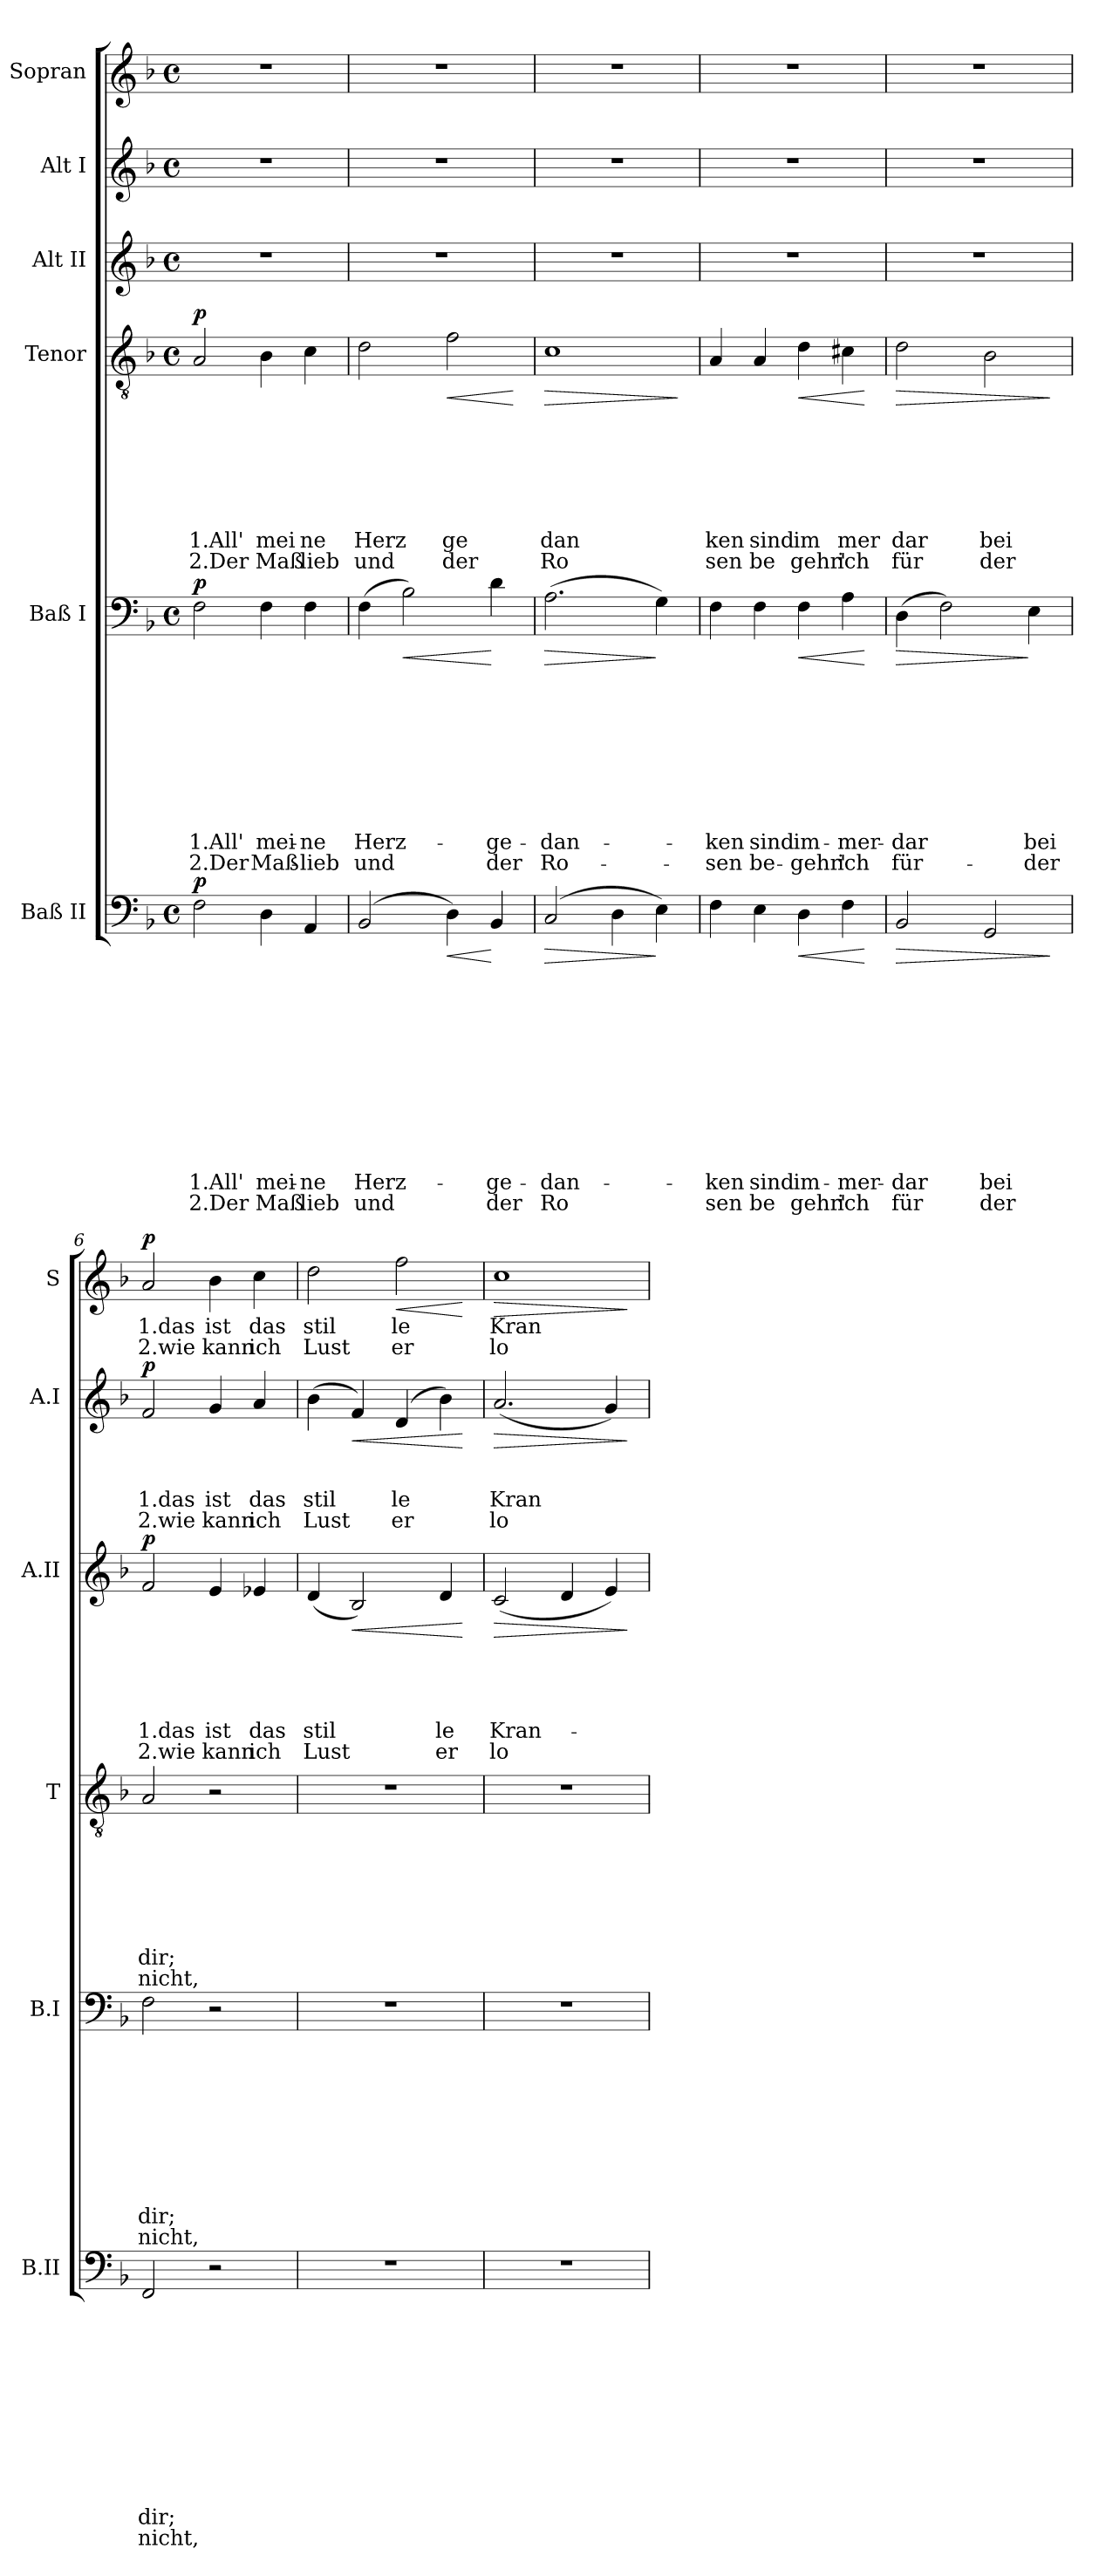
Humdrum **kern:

**kern	**text	**text	**text	**text	**text	**text	**text	**text	**text	**text	**text	**text	**dynam	**kern	**text	**text	**text	**text	**text	**text	**text	**text	**text	**text	**dynam	**kern	**text	**text	**text	**text	**text	**text	**text	**text	**dynam	**kern	**text	**text	**text	**text	**text	**text	**dynam	**kern	**text	**text	**text	**text	**dynam	**kern	**text	**text	**dynam
*part6	*part6	*part6	*part6	*part6	*part6	*part6	*part6	*part6	*part6	*part6	*part6	*part6	*part6	*part5	*part5	*part5	*part5	*part5	*part5	*part5	*part5	*part5	*part5	*part5	*part5	*part4	*part4	*part4	*part4	*part4	*part4	*part4	*part4	*part4	*part4	*part3	*part3	*part3	*part3	*part3	*part3	*part3	*part3	*part2	*part2	*part2	*part2	*part2	*part2	*part1	*part1	*part1	*part1
*staff6	*staff6	*staff6	*staff6	*staff6	*staff6	*staff6	*staff6	*staff6	*staff6	*staff6	*staff6	*staff6	*staff6	*staff5	*staff5	*staff5	*staff5	*staff5	*staff5	*staff5	*staff5	*staff5	*staff5	*staff5	*staff5	*staff4	*staff4	*staff4	*staff4	*staff4	*staff4	*staff4	*staff4	*staff4	*staff4	*staff3	*staff3	*staff3	*staff3	*staff3	*staff3	*staff3	*staff3	*staff2	*staff2	*staff2	*staff2	*staff2	*staff2	*staff1	*staff1	*staff1	*staff1
*I"Baß II	*	*	*	*	*	*	*	*	*	*	*	*	*	*I"Baß I	*	*	*	*	*	*	*	*	*	*	*	*I"Tenor	*	*	*	*	*	*	*	*	*	*I"Alt II	*	*	*	*	*	*	*	*I"Alt I	*	*	*	*	*	*I"Sopran	*	*	*
*I'B.II	*	*	*	*	*	*	*	*	*	*	*	*	*	*I'B.I	*	*	*	*	*	*	*	*	*	*	*	*I'T	*	*	*	*	*	*	*	*	*	*I'A.II	*	*	*	*	*	*	*	*I'A.I	*	*	*	*	*	*I'S	*	*	*
*clefF4	*	*	*	*	*	*	*	*	*	*	*	*	*	*clefF4	*	*	*	*	*	*	*	*	*	*	*	*clefGv2	*	*	*	*	*	*	*	*	*	*clefG2	*	*	*	*	*	*	*	*clefG2	*	*	*	*	*	*clefG2	*	*	*
*k[b-]	*	*	*	*	*	*	*	*	*	*	*	*	*	*k[b-]	*	*	*	*	*	*	*	*	*	*	*	*k[b-]	*	*	*	*	*	*	*	*	*	*k[b-]	*	*	*	*	*	*	*	*k[b-]	*	*	*	*	*	*k[b-]	*	*	*
*F:	*	*	*	*	*	*	*	*	*	*	*	*	*	*F:	*	*	*	*	*	*	*	*	*	*	*	*F:	*	*	*	*	*	*	*	*	*	*F:	*	*	*	*	*	*	*	*F:	*	*	*	*	*	*F:	*	*	*
*M4/4	*	*	*	*	*	*	*	*	*	*	*	*	*	*M4/4	*	*	*	*	*	*	*	*	*	*	*	*M4/4	*	*	*	*	*	*	*	*	*	*M4/4	*	*	*	*	*	*	*	*M4/4	*	*	*	*	*	*M4/4	*	*	*
*met(c)	*	*	*	*	*	*	*	*	*	*	*	*	*	*met(c)	*	*	*	*	*	*	*	*	*	*	*	*met(c)	*	*	*	*	*	*	*	*	*	*met(c)	*	*	*	*	*	*	*	*met(c)	*	*	*	*	*	*met(c)	*	*	*
=1	=1	=1	=1	=1	=1	=1	=1	=1	=1	=1	=1	=1	=1	=1	=1	=1	=1	=1	=1	=1	=1	=1	=1	=1	=1	=1	=1	=1	=1	=1	=1	=1	=1	=1	=1	=1	=1	=1	=1	=1	=1	=1	=1	=1	=1	=1	=1	=1	=1	=1	=1	=1	=1
!	!	!	!	!	!	!	!	!	!	!	!LO:LY:b:rj	!LO:LY:b:rj	!LO:DY:a	!	!	!	!	!	!	!	!	!	!LO:LY:b:rj	!LO:LY:b:rj	!LO:DY:a	!	!	!	!	!	!	!	!LO:LY:b:rj	!LO:LY:b:rj	!LO:DY:a	!	!	!	!	!	!	!	!	!	!	!	!	!	!	!	!	!	!
2F\	.	.	.	.	.	.	.	.	.	.	1.All'	2.Der	p	2F\	.	.	.	.	.	.	.	.	1.All'	2.Der	p	2A/	.	.	.	.	.	.	1.All'	2.Der	p	1r	.	.	.	.	.	.	.	1r	.	.	.	.	.	1r	.	.	.
!	!	!	!	!	!	!	!	!	!	!	!LO:LY:b:rj	!LO:LY:b:rj	!	!	!	!	!	!	!	!	!	!	!LO:LY:b:rj	!LO:LY:b:rj	!	!	!	!	!	!	!	!	!LO:LY:b:rj	!LO:LY:b:rj	!	!	!	!	!	!	!	!	!	!	!	!	!	!	!	!	!	!	!
4D\	.	.	.	.	.	.	.	.	.	.	mei-	Maß	.	4F\	.	.	.	.	.	.	.	.	mei-	Maß-	.	4B-\	.	.	.	.	.	.	mei	Maß	.	.	.	.	.	.	.	.	.	.	.	.	.	.	.	.	.	.	.
!	!	!	!	!	!	!	!	!	!	!	!LO:LY:b:rj	!LO:LY:b:rj	!	!	!	!	!	!	!	!	!	!	!LO:LY:b:rj	!LO:LY:b:rj	!	!	!	!	!	!	!	!	!LO:LY:b:rj	!LO:LY:b:rj	!	!	!	!	!	!	!	!	!	!	!	!	!	!	!	!	!	!	!
4AA/	.	.	.	.	.	.	.	.	.	.	-ne	lieb	.	4F\	.	.	.	.	.	.	.	.	-ne	-lieb	.	4c\	.	.	.	.	.	.	ne	lieb	.	.	.	.	.	.	.	.	.	.	.	.	.	.	.	.	.	.	.
=2!	=2!	=2!	=2!	=2!	=2!	=2!	=2!	=2!	=2!	=2!	=2!	=2!	=2!	=2!	=2!	=2!	=2!	=2!	=2!	=2!	=2!	=2!	=2!	=2!	=2!	=2!	=2!	=2!	=2!	=2!	=2!	=2!	=2!	=2!	=2!	=2!	=2!	=2!	=2!	=2!	=2!	=2!	=2!	=2!	=2!	=2!	=2!	=2!	=2!	=2!	=2!	=2!	=2!
!	!	!	!	!	!	!	!	!	!	!	!LO:LY:b:rj	!LO:LY:b:rj	!	!	!	!	!	!	!	!	!	!	!LO:LY:b:rj	!LO:LY:b:rj	!	!	!	!	!	!	!	!	!LO:LY:b:rj	!LO:LY:b:rj	!	!	!	!	!	!	!	!	!	!	!	!	!	!	!	!	!	!	!
(>2BB-/	.	.	.	.	.	.	.	.	.	.	Herz-	und	.	(>4F\	.	.	.	.	.	.	.	.	Herz-	und	.	2d\	.	.	.	.	.	.	Herz	und	.	1r	.	.	.	.	.	.	.	1r	.	.	.	.	.	1r	.	.	.
!	!	!	!	!	!	!	!	!	!	!	!	!	!	!	!	!	!	!	!	!	!	!	!	!	!LO:HP:b	!	!	!	!	!	!	!	!	!	!	!	!	!	!	!	!	!	!	!	!	!	!	!	!	!	!	!	!
.	.	.	.	.	.	.	.	.	.	.	.	.	.	2B-\)	.	.	.	.	.	.	.	.	.	.	<	.	.	.	.	.	.	.	.	.	.	.	.	.	.	.	.	.	.	.	.	.	.	.	.	.	.	.	.
!	!	!	!	!	!	!	!	!	!	!	!	!	!LO:HP:b	!	!	!	!	!	!	!	!	!	!	!	!	!	!	!	!	!	!	!	!LO:LY:b:rj	!LO:LY:b:rj	!LO:HP:b	!	!	!	!	!	!	!	!	!	!	!	!	!	!	!	!	!	!
4D\)	.	.	.	.	.	.	.	.	.	.	.	.	<	.	.	.	.	.	.	.	.	.	.	.	.	2f\	.	.	.	.	.	.	ge	der	<	.	.	.	.	.	.	.	.	.	.	.	.	.	.	.	.	.	.
!	!	!	!	!	!	!	!	!	!	!	!LO:LY:b:rj	!LO:LY:b:rj	!	!	!	!	!	!	!	!	!	!	!LO:LY:b:rj	!LO:LY:b:rj	!	!	!	!	!	!	!	!	!	!	!	!	!	!	!	!	!	!	!	!	!	!	!	!	!	!	!	!	!
4BB-/	.	.	.	.	.	.	.	.	.	.	-ge-	der	[	4d\	.	.	.	.	.	.	.	.	-ge-	der	[	.	.	.	.	.	.	.	.	.	.	.	.	.	.	.	.	.	.	.	.	.	.	.	.	.	.	.	.
.	.	.	.	.	.	.	.	.	.	.	.	.	.	.	.	.	.	.	.	.	.	.	.	.	.	.	.	.	.	.	.	.	.	.	[	.	.	.	.	.	.	.	.	.	.	.	.	.	.	.	.	.	.
=3!	=3!	=3!	=3!	=3!	=3!	=3!	=3!	=3!	=3!	=3!	=3!	=3!	=3!	=3!	=3!	=3!	=3!	=3!	=3!	=3!	=3!	=3!	=3!	=3!	=3!	=3!	=3!	=3!	=3!	=3!	=3!	=3!	=3!	=3!	=3!	=3!	=3!	=3!	=3!	=3!	=3!	=3!	=3!	=3!	=3!	=3!	=3!	=3!	=3!	=3!	=3!	=3!	=3!
!	!	!	!	!	!	!	!	!	!	!	!LO:LY:b:rj	!LO:LY:b:rj	!LO:HP:b	!	!	!	!	!	!	!	!	!	!LO:LY:b:rj	!LO:LY:b:rj	!LO:HP:b	!	!	!	!	!	!	!	!LO:LY:b:rj	!LO:LY:b:rj	!LO:HP:b	!	!	!	!	!	!	!	!	!	!	!	!	!	!	!	!	!	!
(>2C/	.	.	.	.	.	.	.	.	.	.	-dan-	Ro	>	(>2.A\	.	.	.	.	.	.	.	.	-dan-	Ro-	>	1c	.	.	.	.	.	.	dan	Ro	>	1r	.	.	.	.	.	.	.	1r	.	.	.	.	.	1r	.	.	.
4D\	.	.	.	.	.	.	.	.	.	.	.	.	.	.	.	.	.	.	.	.	.	.	.	.	.	.	.	.	.	.	.	.	.	.	.	.	.	.	.	.	.	.	.	.	.	.	.	.	.	.	.	.	.
4E\)	.	.	.	.	.	.	.	.	.	.	.	.	]	4G\)	.	.	.	.	.	.	.	.	.	.	]	.	.	.	.	.	.	.	.	.	.	.	.	.	.	.	.	.	.	.	.	.	.	.	.	.	.	.	.
.	.	.	.	.	.	.	.	.	.	.	.	.	.	.	.	.	.	.	.	.	.	.	.	.	.	.	.	.	.	.	.	.	.	.	]	.	.	.	.	.	.	.	.	.	.	.	.	.	.	.	.	.	.
=4!	=4!	=4!	=4!	=4!	=4!	=4!	=4!	=4!	=4!	=4!	=4!	=4!	=4!	=4!	=4!	=4!	=4!	=4!	=4!	=4!	=4!	=4!	=4!	=4!	=4!	=4!	=4!	=4!	=4!	=4!	=4!	=4!	=4!	=4!	=4!	=4!	=4!	=4!	=4!	=4!	=4!	=4!	=4!	=4!	=4!	=4!	=4!	=4!	=4!	=4!	=4!	=4!	=4!
!	!	!	!	!	!	!	!	!	!	!	!LO:LY:b:rj	!LO:LY:b:rj	!	!	!	!	!	!	!	!	!	!	!LO:LY:b:rj	!LO:LY:b:rj	!	!	!	!	!	!	!	!	!LO:LY:b:rj	!LO:LY:b:rj	!	!	!	!	!	!	!	!	!	!	!	!	!	!	!	!	!	!	!
4F\	.	.	.	.	.	.	.	.	.	.	-ken	sen	.	4F\	.	.	.	.	.	.	.	.	-ken	-sen	.	4A/	.	.	.	.	.	.	ken	sen	.	1r	.	.	.	.	.	.	.	1r	.	.	.	.	.	1r	.	.	.
!	!	!	!	!	!	!	!	!	!	!	!LO:LY:b:rj	!LO:LY:b:rj	!	!	!	!	!	!	!	!	!	!	!LO:LY:b:rj	!LO:LY:b:rj	!	!	!	!	!	!	!	!	!LO:LY:b:rj	!LO:LY:b:rj	!	!	!	!	!	!	!	!	!	!	!	!	!	!	!	!	!	!	!
4E\	.	.	.	.	.	.	.	.	.	.	sind	be	.	4F\	.	.	.	.	.	.	.	.	sind	be-	.	4A/	.	.	.	.	.	.	sind	be	.	.	.	.	.	.	.	.	.	.	.	.	.	.	.	.	.	.	.
!	!	!	!	!	!	!	!	!	!	!	!LO:LY:b:rj	!LO:LY:b:rj	!LO:HP:b	!	!	!	!	!	!	!	!	!	!LO:LY:b:rj	!LO:LY:b:rj	!LO:HP:b	!	!	!	!	!	!	!	!LO:LY:b:rj	!LO:LY:b:rj	!LO:HP:b	!	!	!	!	!	!	!	!	!	!	!	!	!	!	!	!	!	!
4D\	.	.	.	.	.	.	.	.	.	.	im-	gehr'	<	4F\	.	.	.	.	.	.	.	.	im-	-gehr'	<	4d\	.	.	.	.	.	.	im	gehr'	<	.	.	.	.	.	.	.	.	.	.	.	.	.	.	.	.	.	.
!	!	!	!	!	!	!	!	!	!	!	!LO:LY:b:rj	!LO:LY:b:rj	!	!	!	!	!	!	!	!	!	!	!LO:LY:b:rj	!LO:LY:b:rj	!	!	!	!	!	!	!	!	!LO:LY:b:rj	!LO:LY:b:rj	!	!	!	!	!	!	!	!	!	!	!	!	!	!	!	!	!	!	!
4F\	.	.	.	.	.	.	.	.	.	.	-mer-	ich	.	4A\	.	.	.	.	.	.	.	.	-mer-	ich	.	4c#X\	.	.	.	.	.	.	mer	ich	.	.	.	.	.	.	.	.	.	.	.	.	.	.	.	.	.	.	.
.	.	.	.	.	.	.	.	.	.	.	.	.	[	.	.	.	.	.	.	.	.	.	.	.	[	.	.	.	.	.	.	.	.	.	[	.	.	.	.	.	.	.	.	.	.	.	.	.	.	.	.	.	.
=5!	=5!	=5!	=5!	=5!	=5!	=5!	=5!	=5!	=5!	=5!	=5!	=5!	=5!	=5!	=5!	=5!	=5!	=5!	=5!	=5!	=5!	=5!	=5!	=5!	=5!	=5!	=5!	=5!	=5!	=5!	=5!	=5!	=5!	=5!	=5!	=5!	=5!	=5!	=5!	=5!	=5!	=5!	=5!	=5!	=5!	=5!	=5!	=5!	=5!	=5!	=5!	=5!	=5!
!	!	!	!	!	!	!	!	!	!	!	!LO:LY:b:rj	!LO:LY:b:rj	!LO:HP:b	!	!	!	!	!	!	!	!	!	!LO:LY:b:rj	!LO:LY:b:rj	!LO:HP:b	!	!	!	!	!	!	!	!LO:LY:b:rj	!LO:LY:b:rj	!LO:HP:b	!	!	!	!	!	!	!	!	!	!	!	!	!	!	!	!	!	!
2BB-/	.	.	.	.	.	.	.	.	.	.	-dar	für	>	(>4D\	.	.	.	.	.	.	.	.	-dar	für-	>	2d\	.	.	.	.	.	.	dar	für	>	1r	.	.	.	.	.	.	.	1r	.	.	.	.	.	1r	.	.	.
.	.	.	.	.	.	.	.	.	.	.	.	.	.	2F\)	.	.	.	.	.	.	.	.	.	.	.	.	.	.	.	.	.	.	.	.	.	.	.	.	.	.	.	.	.	.	.	.	.	.	.	.	.	.	.
!	!	!	!	!	!	!	!	!	!	!	!LO:LY:b:rj	!LO:LY:b:rj	!	!	!	!	!	!	!	!	!	!	!	!	!	!	!	!	!	!	!	!	!LO:LY:b:rj	!LO:LY:b:rj	!	!	!	!	!	!	!	!	!	!	!	!	!	!	!	!	!	!	!
2GG/	.	.	.	.	.	.	.	.	.	.	bei	der	.	.	.	.	.	.	.	.	.	.	.	.	.	2B-\	.	.	.	.	.	.	bei	der	.	.	.	.	.	.	.	.	.	.	.	.	.	.	.	.	.	.	.
!	!	!	!	!	!	!	!	!	!	!	!	!	!	!	!	!	!	!	!	!	!	!	!LO:LY:b:rj	!LO:LY:b:rj	!	!	!	!	!	!	!	!	!	!	!	!	!	!	!	!	!	!	!	!	!	!	!	!	!	!	!	!	!
.	.	.	.	.	.	.	.	.	.	.	.	.	.	4E\	.	.	.	.	.	.	.	.	bei	-der	]	.	.	.	.	.	.	.	.	.	.	.	.	.	.	.	.	.	.	.	.	.	.	.	.	.	.	.	.
.	.	.	.	.	.	.	.	.	.	.	.	.	]	.	.	.	.	.	.	.	.	.	.	.	.	.	.	.	.	.	.	.	.	.	]	.	.	.	.	.	.	.	.	.	.	.	.	.	.	.	.	.	.
=6!	=6!	=6!	=6!	=6!	=6!	=6!	=6!	=6!	=6!	=6!	=6!	=6!	=6!	=6!	=6!	=6!	=6!	=6!	=6!	=6!	=6!	=6!	=6!	=6!	=6!	=6!	=6!	=6!	=6!	=6!	=6!	=6!	=6!	=6!	=6!	=6!	=6!	=6!	=6!	=6!	=6!	=6!	=6!	=6!	=6!	=6!	=6!	=6!	=6!	=6!	=6!	=6!	=6!
!	!	!	!	!	!	!	!	!	!	!	!LO:LY:b:rj	!LO:LY:b:rj	!	!	!	!	!	!	!	!	!	!	!LO:LY:b:rj	!LO:LY:b:rj	!	!	!	!	!	!	!	!	!LO:LY:b:rj	!LO:LY:b:rj	!	!	!	!	!	!	!LO:LY:b:rj	!LO:LY:b:rj	!LO:DY:a	!	!	!	!LO:LY:b:rj	!LO:LY:b:rj	!LO:DY:a	!	!LO:LY:b:rj	!LO:LY:b:rj	!LO:DY:a
2FF/	.	.	.	.	.	.	.	.	.	.	dir;	nicht,	.	2F\	.	.	.	.	.	.	.	.	dir;	nicht,	.	2A/	.	.	.	.	.	.	dir;	nicht,	.	2f/	.	.	.	.	1.das	2.wie	p	2f/	.	.	1.das	2.wie	p	2a/	1.das	2.wie	p
!	!	!	!	!	!	!	!	!	!	!	!	!	!	!	!	!	!	!	!	!	!	!	!	!	!	!	!	!	!	!	!	!	!	!	!	!	!	!	!	!	!LO:LY:b:rj	!LO:LY:b:rj	!	!	!	!	!LO:LY:b:rj	!LO:LY:b:rj	!	!	!LO:LY:b:rj	!LO:LY:b:rj	!
2r	.	.	.	.	.	.	.	.	.	.	.	.	.	2r	.	.	.	.	.	.	.	.	.	.	.	2r	.	.	.	.	.	.	.	.	.	4e/	.	.	.	.	ist	kann	.	4g/	.	.	ist	kann	.	4b-\	ist	kann	.
!	!	!	!	!	!	!	!	!	!	!	!	!	!	!	!	!	!	!	!	!	!	!	!	!	!	!	!	!	!	!	!	!	!	!	!	!	!	!	!	!	!LO:LY:b:rj	!LO:LY:b:rj	!	!	!	!	!LO:LY:b:rj	!LO:LY:b:rj	!	!	!LO:LY:b:rj	!LO:LY:b:rj	!
.	.	.	.	.	.	.	.	.	.	.	.	.	.	.	.	.	.	.	.	.	.	.	.	.	.	.	.	.	.	.	.	.	.	.	.	4e-X/	.	.	.	.	das	ich	.	4a/	.	.	das	ich	.	4cc\	das	ich	.
=7!	=7!	=7!	=7!	=7!	=7!	=7!	=7!	=7!	=7!	=7!	=7!	=7!	=7!	=7!	=7!	=7!	=7!	=7!	=7!	=7!	=7!	=7!	=7!	=7!	=7!	=7!	=7!	=7!	=7!	=7!	=7!	=7!	=7!	=7!	=7!	=7!	=7!	=7!	=7!	=7!	=7!	=7!	=7!	=7!	=7!	=7!	=7!	=7!	=7!	=7!	=7!	=7!	=7!
!	!	!	!	!	!	!	!	!	!	!	!	!	!	!	!	!	!	!	!	!	!	!	!	!	!	!	!	!	!	!	!	!	!	!	!	!	!	!	!	!	!LO:LY:b:rj	!LO:LY:b:rj	!	!	!	!	!LO:LY:b:rj	!LO:LY:b:rj	!	!	!LO:LY:b:rj	!LO:LY:b:rj	!
1r	.	.	.	.	.	.	.	.	.	.	.	.	.	1r	.	.	.	.	.	.	.	.	.	.	.	1r	.	.	.	.	.	.	.	.	.	(<4d/	.	.	.	.	stil	Lust	.	(>4b-\	.	.	stil	Lust	.	2dd\	stil	Lust	.
!	!	!	!	!	!	!	!	!	!	!	!	!	!	!	!	!	!	!	!	!	!	!	!	!	!	!	!	!	!	!	!	!	!	!	!	!	!	!	!	!	!	!	!LO:HP:b	!	!	!	!	!	!LO:HP:b	!	!	!	!
.	.	.	.	.	.	.	.	.	.	.	.	.	.	.	.	.	.	.	.	.	.	.	.	.	.	.	.	.	.	.	.	.	.	.	.	2B-/)	.	.	.	.	.	.	<	4f/)	.	.	.	.	<	.	.	.	.
!	!	!	!	!	!	!	!	!	!	!	!	!	!	!	!	!	!	!	!	!	!	!	!	!	!	!	!	!	!	!	!	!	!	!	!	!	!	!	!	!	!	!	!	!	!	!	!LO:LY:b:rj	!LO:LY:b:rj	!	!	!LO:LY:b:rj	!LO:LY:b:rj	!LO:HP:b
.	.	.	.	.	.	.	.	.	.	.	.	.	.	.	.	.	.	.	.	.	.	.	.	.	.	.	.	.	.	.	.	.	.	.	.	.	.	.	.	.	.	.	.	(>4d/	.	.	le	er	.	2ff\	le	er	<
!	!	!	!	!	!	!	!	!	!	!	!	!	!	!	!	!	!	!	!	!	!	!	!	!	!	!	!	!	!	!	!	!	!	!	!	!	!	!	!	!	!LO:LY:b:rj	!LO:LY:b:rj	!	!	!	!	!	!	!	!	!	!	!
.	.	.	.	.	.	.	.	.	.	.	.	.	.	.	.	.	.	.	.	.	.	.	.	.	.	.	.	.	.	.	.	.	.	.	.	4d/	.	.	.	.	le	er	.	4b-\)	.	.	.	.	.	.	.	.	.
.	.	.	.	.	.	.	.	.	.	.	.	.	.	.	.	.	.	.	.	.	.	.	.	.	.	.	.	.	.	.	.	.	.	.	.	.	.	.	.	.	.	.	[	.	.	.	.	.	[	.	.	.	[
!!LO:PB:g=z
=8!	=8!	=8!	=8!	=8!	=8!	=8!	=8!	=8!	=8!	=8!	=8!	=8!	=8!	=8!	=8!	=8!	=8!	=8!	=8!	=8!	=8!	=8!	=8!	=8!	=8!	=8!	=8!	=8!	=8!	=8!	=8!	=8!	=8!	=8!	=8!	=8!	=8!	=8!	=8!	=8!	=8!	=8!	=8!	=8!	=8!	=8!	=8!	=8!	=8!	=8!	=8!	=8!	=8!
!	!	!	!	!	!	!	!	!	!	!	!	!	!	!	!	!	!	!	!	!	!	!	!	!	!	!	!	!	!	!	!	!	!	!	!	!	!	!	!	!	!LO:LY:b:rj	!LO:LY:b:rj	!LO:HP:b	!	!	!	!LO:LY:b:rj	!LO:LY:b:rj	!LO:HP:b	!	!LO:LY:b:rj	!LO:LY:b:rj	!LO:HP:b
1r	.	.	.	.	.	.	.	.	.	.	.	.	.	1r	.	.	.	.	.	.	.	.	.	.	.	1r	.	.	.	.	.	.	.	.	.	(<2c/	.	.	.	.	Kran-	lo	>	(<2.a/	.	.	Kran	lo	>	1cc	Kran	lo	>
.	.	.	.	.	.	.	.	.	.	.	.	.	.	.	.	.	.	.	.	.	.	.	.	.	.	.	.	.	.	.	.	.	.	.	.	4d/	.	.	.	.	.	.	.	.	.	.	.	.	.	.	.	.	.
.	.	.	.	.	.	.	.	.	.	.	.	.	.	.	.	.	.	.	.	.	.	.	.	.	.	.	.	.	.	.	.	.	.	.	.	4e/)	.	.	.	.	.	.	.	4g/)	.	.	.	.	.	.	.	.	.
.	.	.	.	.	.	.	.	.	.	.	.	.	.	.	.	.	.	.	.	.	.	.	.	.	.	.	.	.	.	.	.	.	.	.	.	.	.	.	.	.	.	.	]	.	.	.	.	.	]	.	.	.	]
=!	=!	=!	=!	=!	=!	=!	=!	=!	=!	=!	=!	=!	=!	=!	=!	=!	=!	=!	=!	=!	=!	=!	=!	=!	=!	=!	=!	=!	=!	=!	=!	=!	=!	=!	=!	=!	=!	=!	=!	=!	=!	=!	=!	=!	=!	=!	=!	=!	=!	=!	=!	=!	=!
*-	*-	*-	*-	*-	*-	*-	*-	*-	*-	*-	*-	*-	*-	*-	*-	*-	*-	*-	*-	*-	*-	*-	*-	*-	*-	*-	*-	*-	*-	*-	*-	*-	*-	*-	*-	*-	*-	*-	*-	*-	*-	*-	*-	*-	*-	*-	*-	*-	*-	*-	*-	*-	*-
